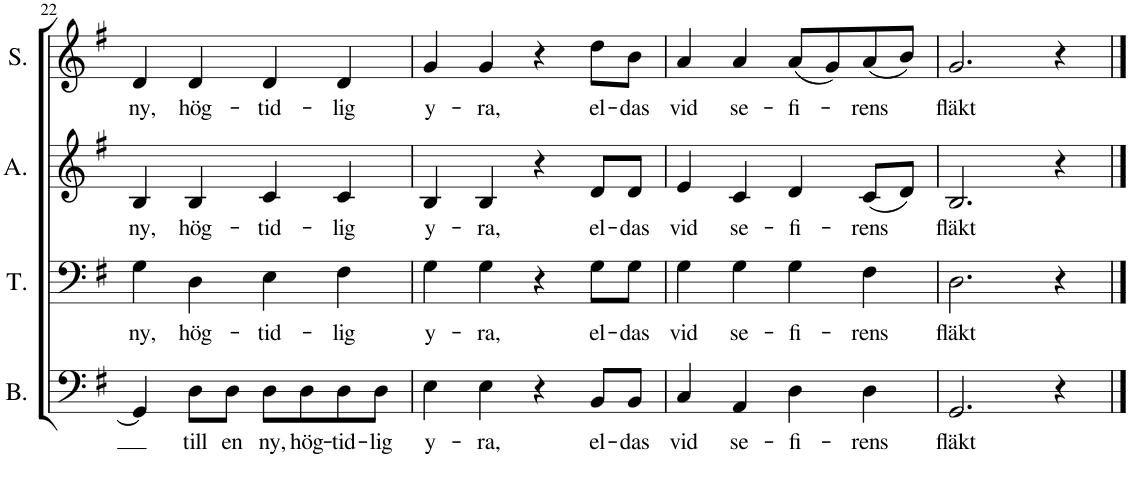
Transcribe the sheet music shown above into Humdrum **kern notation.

**kern	**text	**kern	**text	**kern	**text	**kern	**text
*part4	*part4	*part3	*part3	*part2	*part2	*part1	*part1
*staff4	*staff4	*staff3	*staff3	*staff2	*staff2	*staff1	*staff1
*I"Bass	*	*I"Tenor	*	*I"Alto	*	*I"Soprano	*
*I'B.	*	*I'T.	*	*I'A.	*	*I'S.	*
!!LO:PB:g=z
*clefF4	*	*clefF4	*	*clefG2	*	*clefG2	*
*k[f#]	*	*k[f#]	*	*k[f#]	*	*k[f#]	*
*M4/4	*	*M4/4	*	*M4/4	*	*M4/4	*
*met(c)	*	*met(c)	*	*met(c)	*	*met(c)	*
=22	=22	=22	=22	=22	=22	=22	=22
!	!	!	!LO:LY:b	!	!LO:LY:b	!	!LO:LY:b
4GG/]	.	4G\	ny,	4B/	ny,	4d/	ny,
!	!LO:LY:b	!	!LO:LY:b	!	!LO:LY:b	!	!LO:LY:b
8D\L	till	4D\	hög-	4B/	hög-	4d/	hög-
!	!LO:LY:b	!	!	!	!	!	!
8D\J	en	.	.	.	.	.	.
!	!LO:LY:b	!	!LO:LY:b	!	!LO:LY:b	!	!LO:LY:b
8D\L	ny,	4E\	-tid-	4c/	-tid-	4d/	-tid-
!	!LO:LY:b	!	!	!	!	!	!
8D\	hög-	.	.	.	.	.	.
!	!LO:LY:b	!	!LO:LY:b	!	!LO:LY:b	!	!LO:LY:b
8D\	-tid-	4F#\	-lig	4c/	-lig	4d/	-lig
!	!LO:LY:b	!	!	!	!	!	!
8D\J	-lig	.	.	.	.	.	.
=23	=23	=23	=23	=23	=23	=23	=23
!	!LO:LY:b	!	!LO:LY:b	!	!LO:LY:b	!	!LO:LY:b
4E\	y-	4G\	y-	4B/	y-	4g/	y-
!	!LO:LY:b	!	!LO:LY:b	!	!LO:LY:b	!	!LO:LY:b
4E\	-ra,	4G\	-ra,	4B/	-ra,	4g/	-ra,
4r	.	4r	.	4r	.	4r	.
!	!LO:LY:b	!	!LO:LY:b	!	!LO:LY:b	!	!LO:LY:b
8BB/L	el-	8G\L	el-	8d/L	el-	8dd\L	el-
!	!LO:LY:b	!	!LO:LY:b	!	!LO:LY:b	!	!LO:LY:b
8BB/J	-das	8G\J	-das	8d/J	-das	8b\J	-das
=24	=24	=24	=24	=24	=24	=24	=24
!	!LO:LY:b	!	!LO:LY:b	!	!LO:LY:b	!	!LO:LY:b
4C/	vid	4G\	vid	4e/	vid	4a/	vid
!	!LO:LY:b	!	!LO:LY:b	!	!LO:LY:b	!	!LO:LY:b
4AA/	se-	4G\	se-	4c/	se-	4a/	se-
!	!LO:LY:b	!	!LO:LY:b	!	!LO:LY:b	!	!LO:LY:b
4D\	-fi-	4G\	-fi-	4d/	-fi-	(8a/L	-fi-
.	.	.	.	.	.	8g/)	.
!	!LO:LY:b	!	!LO:LY:b	!	!LO:LY:b	!	!LO:LY:b
4D\	-rens	4F#\	-rens	(8c/L	-rens	(8a/	-rens
.	.	.	.	8d/J)	.	8b/J)	.
=25	=25	=25	=25	=25	=25	=25	=25
!	!LO:LY:b	!	!LO:LY:b	!	!LO:LY:b	!	!LO:LY:b
2.GG/	fläkt	2.D\	fläkt	2.B/	fläkt	2.g/	fläkt
4r	.	4r	.	4r	.	4r	.
==	==	==	==	==	==	==	==
*-	*-	*-	*-	*-	*-	*-	*-
